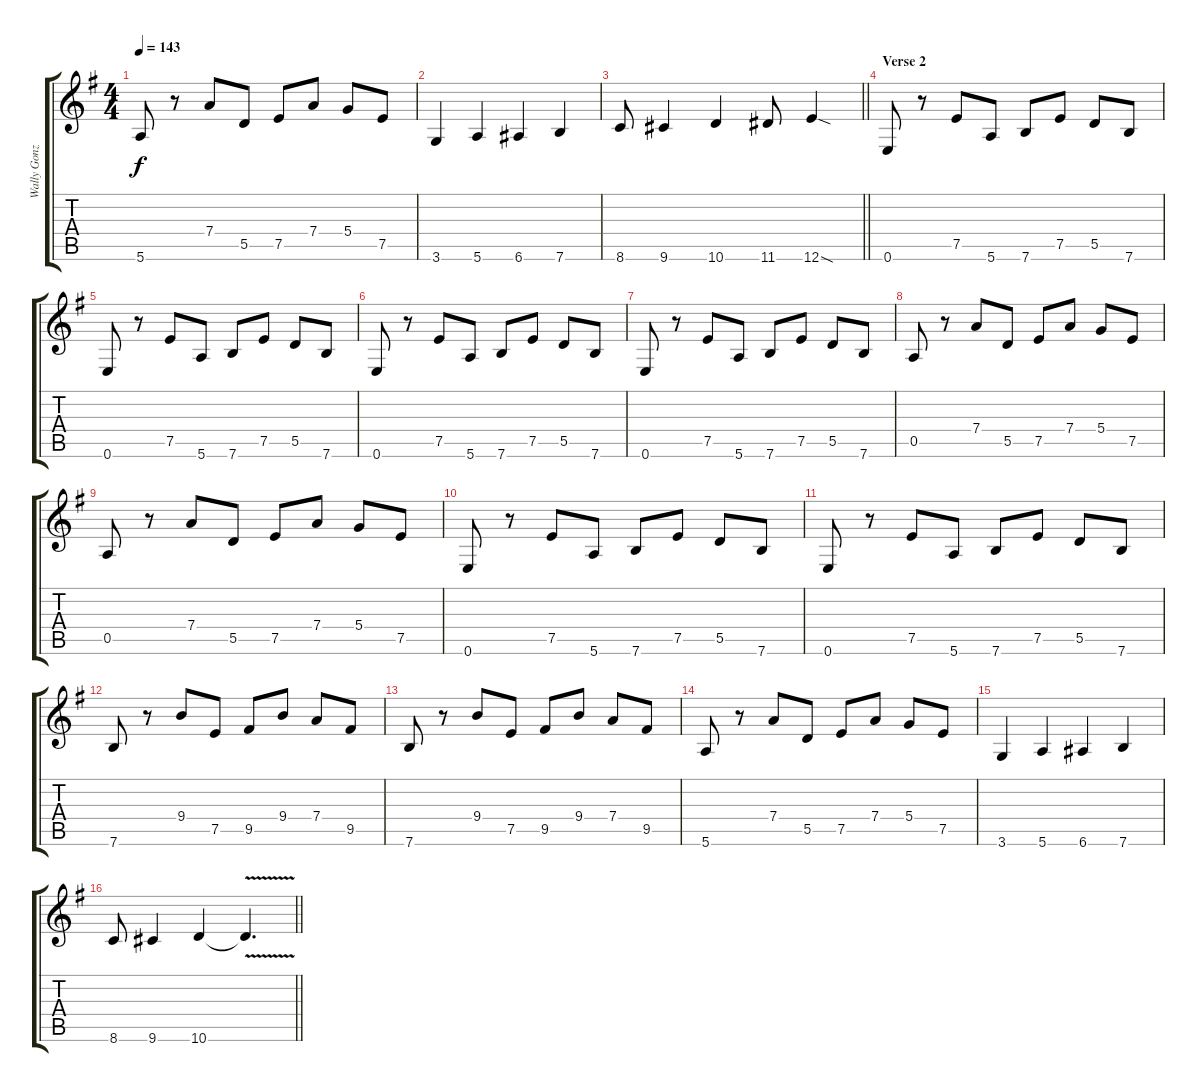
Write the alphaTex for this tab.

\track ("Wally Gonzales" "Wally Gonz") {instrument distortionguitar}
\staff {score tabs}
\tuning (E4 B3 G3 D3 A2 E2) {hide}
\ts (4 4)
\tempo 143
\clef g2
\ks g
5.6.8{dy f} r.8 7.4.8 5.5.8 7.5.8 7.4.8 5.4.8 7.5.8 |
3.6.4 5.6.4 6.6.4 7.6.4 |
\barLineRight lightlight
8.6.8 9.6.4 10.6.4 11.6.8 12.6{sod}.4 |
\section ("" "Verse 2")
0.6.8 r.8 7.5.8 5.6.8 7.6.8 7.5.8 5.5.8 7.6.8 |
0.6.8 r.8 7.5.8 5.6.8 7.6.8 7.5.8 5.5.8 7.6.8 |
0.6.8 r.8 7.5.8 5.6.8 7.6.8 7.5.8 5.5.8 7.6.8 |
0.6.8 r.8 7.5.8 5.6.8 7.6.8 7.5.8 5.5.8 7.6.8 |
0.5.8 r.8 7.4.8 5.5.8 7.5.8 7.4.8 5.4.8 7.5.8 |
0.5.8 r.8 7.4.8 5.5.8 7.5.8 7.4.8 5.4.8 7.5.8 |
0.6.8 r.8 7.5.8 5.6.8 7.6.8 7.5.8 5.5.8 7.6.8 |
0.6.8 r.8 7.5.8 5.6.8 7.6.8 7.5.8 5.5.8 7.6.8 |
7.6.8 r.8 9.4.8 7.5.8 9.5.8 9.4.8 7.4.8 9.5.8 |
7.6.8 r.8 9.4.8 7.5.8 9.5.8 9.4.8 7.4.8 9.5.8 |
5.6.8 r.8 7.4.8 5.5.8 7.5.8 7.4.8 5.4.8 7.5.8 |
3.6.4 5.6.4 6.6.4 7.6.4 |
\barLineRight lightlight
8.6.8 9.6.4 10.6.4 10.6{v t}.4{d}
